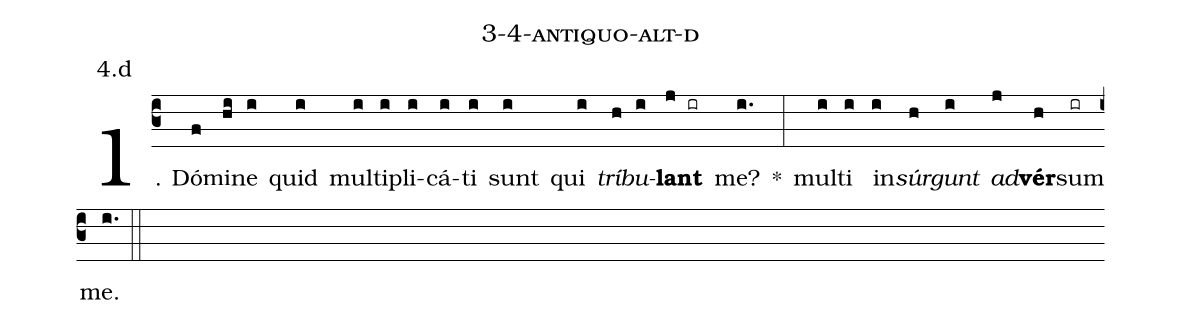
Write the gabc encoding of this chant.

name: 3-4-antiquo-alt-d;
annotation: 4.d;
%%
(c3)1. Dó(f)mi(hi)ne(i) quid(i) mul(i)ti(i)pli(i)cá(i)ti(i) sunt(i) qui(i) <i>trí</i>(h)<i>bu</i>(i)<b>lant</b>(j ir) me?(i.) *(:) mul(i)ti(i) in(i)<i>súr</i>(h)<i>gunt</i>(i) <i>ad</i>(j)<b>vér</b>(h)sum(ir) me.(i.) (::)
